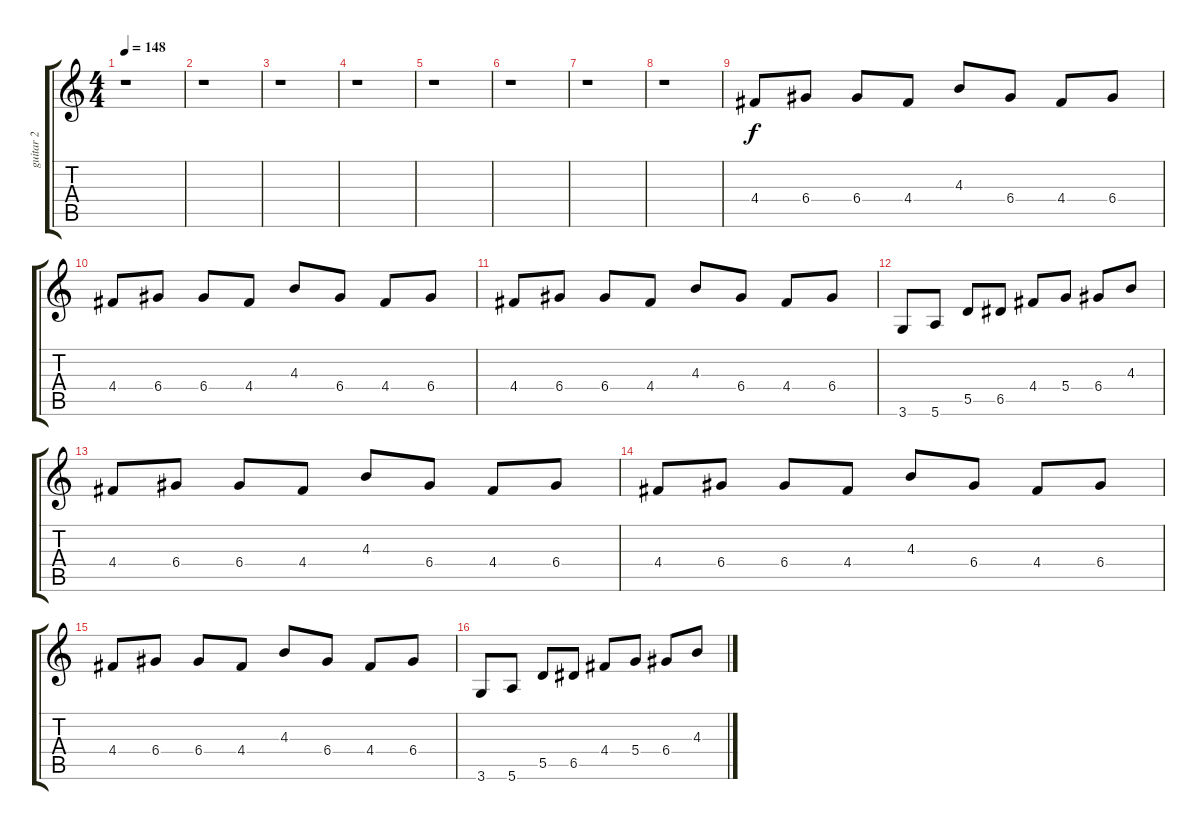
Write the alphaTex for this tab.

\track ("guitar 2" "guitar 2") {instrument distortionguitar}
\staff {score tabs}
\tuning (E4 B3 G3 D3 A2 E2) {hide}
\ts (4 4)
\tempo 148
\clef g2
\ks c
r.1{dy f} |
r.1 |
r.1 |
r.1 |
r.1 |
r.1 |
r.1 |
r.1 |
4.4.8 6.4.8 6.4.8 4.4.8 4.3.8 6.4.8 4.4.8 6.4.8 |
4.4.8 6.4.8 6.4.8 4.4.8 4.3.8 6.4.8 4.4.8 6.4.8 |
4.4.8 6.4.8 6.4.8 4.4.8 4.3.8 6.4.8 4.4.8 6.4.8 |
3.6.8 5.6.8 5.5.8 6.5.8 4.4.8 5.4.8 6.4.8 4.3.8 |
4.4.8 6.4.8 6.4.8 4.4.8 4.3.8 6.4.8 4.4.8 6.4.8 |
4.4.8 6.4.8 6.4.8 4.4.8 4.3.8 6.4.8 4.4.8 6.4.8 |
4.4.8 6.4.8 6.4.8 4.4.8 4.3.8 6.4.8 4.4.8 6.4.8 |
3.6.8 5.6.8 5.5.8 6.5.8 4.4.8 5.4.8 6.4.8 4.3.8
